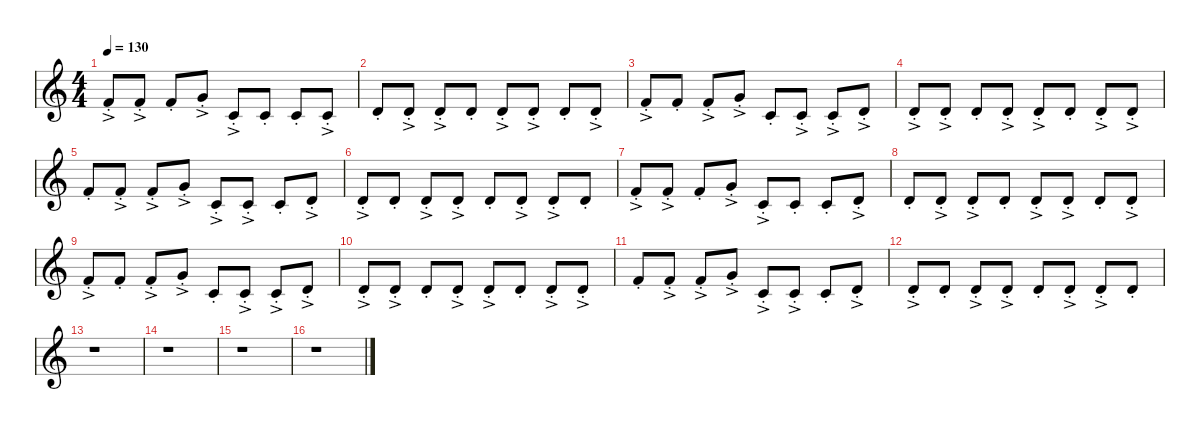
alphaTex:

\defaultSystemsLayout 4
\hideDynamics
\bracketExtendMode nobrackets
\singleTrackTrackNamePolicy hidden
\multiTrackTrackNamePolicy hidden
\otherSystemsTrackNameOrientation horizontal
\track ("Synth 1-RH" "led.synth.") {defaultSystemsLayout 4 instrument lead8bassandlead}
\staff {score}
\tuning (E4 B3 G3 D3 A2 E2 B1)
\ts (4 4)
\tempo 130
\clef g2
\ks c
1.1{ac st}.8{dy f beam Up} 1.1{ac st}.8{beam Up} 1.1{st}.8{beam Up} 3.1{ac st}.8{beam Up} 1.2{ac st}.8{beam Up} 1.2{st}.8{beam Up} 1.2{st}.8{beam Up} 1.2{ac st}.8{beam Up} |
3.2{st}.8{beam Up} 3.2{ac st}.8{beam Up} 3.2{ac st}.8{beam Up} 3.2{st}.8{beam Up} 3.2{ac st}.8{beam Up} 3.2{ac st}.8{beam Up} 3.2{st}.8{beam Up} 3.2{ac st}.8{beam Up} |
1.1{ac st}.8{beam Up} 1.1{st}.8{beam Up} 1.1{ac st}.8{beam Up} 3.1{ac st}.8{beam Up} 1.2{st}.8{beam Up} 1.2{ac st}.8{beam Up} 1.2{ac st}.8{beam Up} 3.2{ac st}.8{beam Up} |
3.2{ac st}.8{beam Up} 3.2{ac st}.8{beam Up} 3.2{st}.8{beam Up} 3.2{ac st}.8{beam Up} 3.2{ac st}.8{beam Up} 3.2{st}.8{beam Up} 3.2{ac st}.8{beam Up} 3.2{ac st}.8{beam Up} |
1.1{st}.8{beam Up} 1.1{ac st}.8{beam Up} 1.1{ac st}.8{beam Up} 3.1{ac st}.8{beam Up} 1.2{ac st}.8{beam Up} 1.2{ac st}.8{beam Up} 1.2{st}.8{beam Up} 3.2{ac st}.8{beam Up} |
3.2{ac st}.8{beam Up} 3.2{st}.8{beam Up} 3.2{ac st}.8{beam Up} 3.2{ac st}.8{beam Up} 3.2{st}.8{beam Up} 3.2{ac st}.8{beam Up} 3.2{ac st}.8{beam Up} 3.2{st}.8{beam Up} |
1.1{ac st}.8{beam Up} 1.1{ac st}.8{beam Up} 1.1{st}.8{beam Up} 3.1{ac st}.8{beam Up} 1.2{ac st}.8{beam Up} 1.2{st}.8{beam Up} 1.2{st}.8{beam Up} 3.2{ac st}.8{beam Up} |
3.2{st}.8{beam Up} 3.2{ac st}.8{beam Up} 3.2{ac st}.8{beam Up} 3.2{st}.8{beam Up} 3.2{ac st}.8{beam Up} 3.2{ac st}.8{beam Up} 3.2{st}.8{beam Up} 3.2{ac st}.8{beam Up} |
1.1{ac st}.8{beam Up} 1.1{st}.8{beam Up} 1.1{ac st}.8{beam Up} 3.1{ac st}.8{beam Up} 1.2{st}.8{beam Up} 1.2{ac st}.8{beam Up} 1.2{ac st}.8{beam Up} 3.2{ac st}.8{beam Up} |
3.2{ac st}.8{beam Up} 3.2{ac st}.8{beam Up} 3.2{st}.8{beam Up} 3.2{ac st}.8{beam Up} 3.2{ac st}.8{beam Up} 3.2{st}.8{beam Up} 3.2{ac st}.8{beam Up} 3.2{ac st}.8{beam Up} |
1.1{st}.8{beam Up} 1.1{ac st}.8{beam Up} 1.1{ac st}.8{beam Up} 3.1{ac st}.8{beam Up} 1.2{ac st}.8{beam Up} 1.2{ac st}.8{beam Up} 1.2{st}.8{beam Up} 3.2{ac st}.8{beam Up} |
3.2{ac st}.8{beam Up} 3.2{st}.8{beam Up} 3.2{ac st}.8{beam Up} 3.2{ac st}.8{beam Up} 3.2{st}.8{beam Up} 3.2{ac st}.8{beam Up} 3.2{ac st}.8{beam Up} 3.2{st}.8{beam Up} |
r.1{beam Down} |
r.1{beam Down} |
r.1{beam Down} |
r.1{beam Down}
